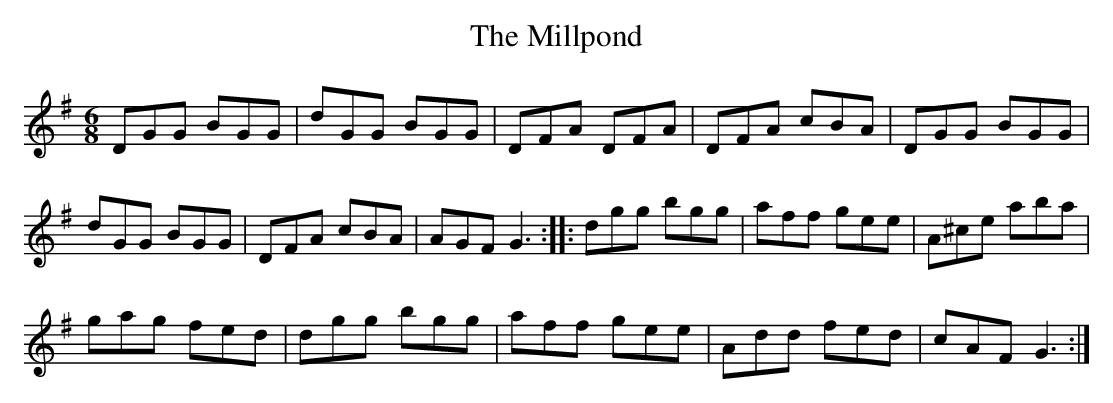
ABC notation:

X:1
T:The Millpond
M:6/8
L:1/8
K:G
DGG BGG|dGG BGG|DFA DFA|DFA cBA|DGG BGG|
dGG BGG|DFA cBA|AGF G3::dgg bgg|aff gee|A^ce aba|
gag fed|dgg bgg|aff gee|Add fed|cAF G3:|
